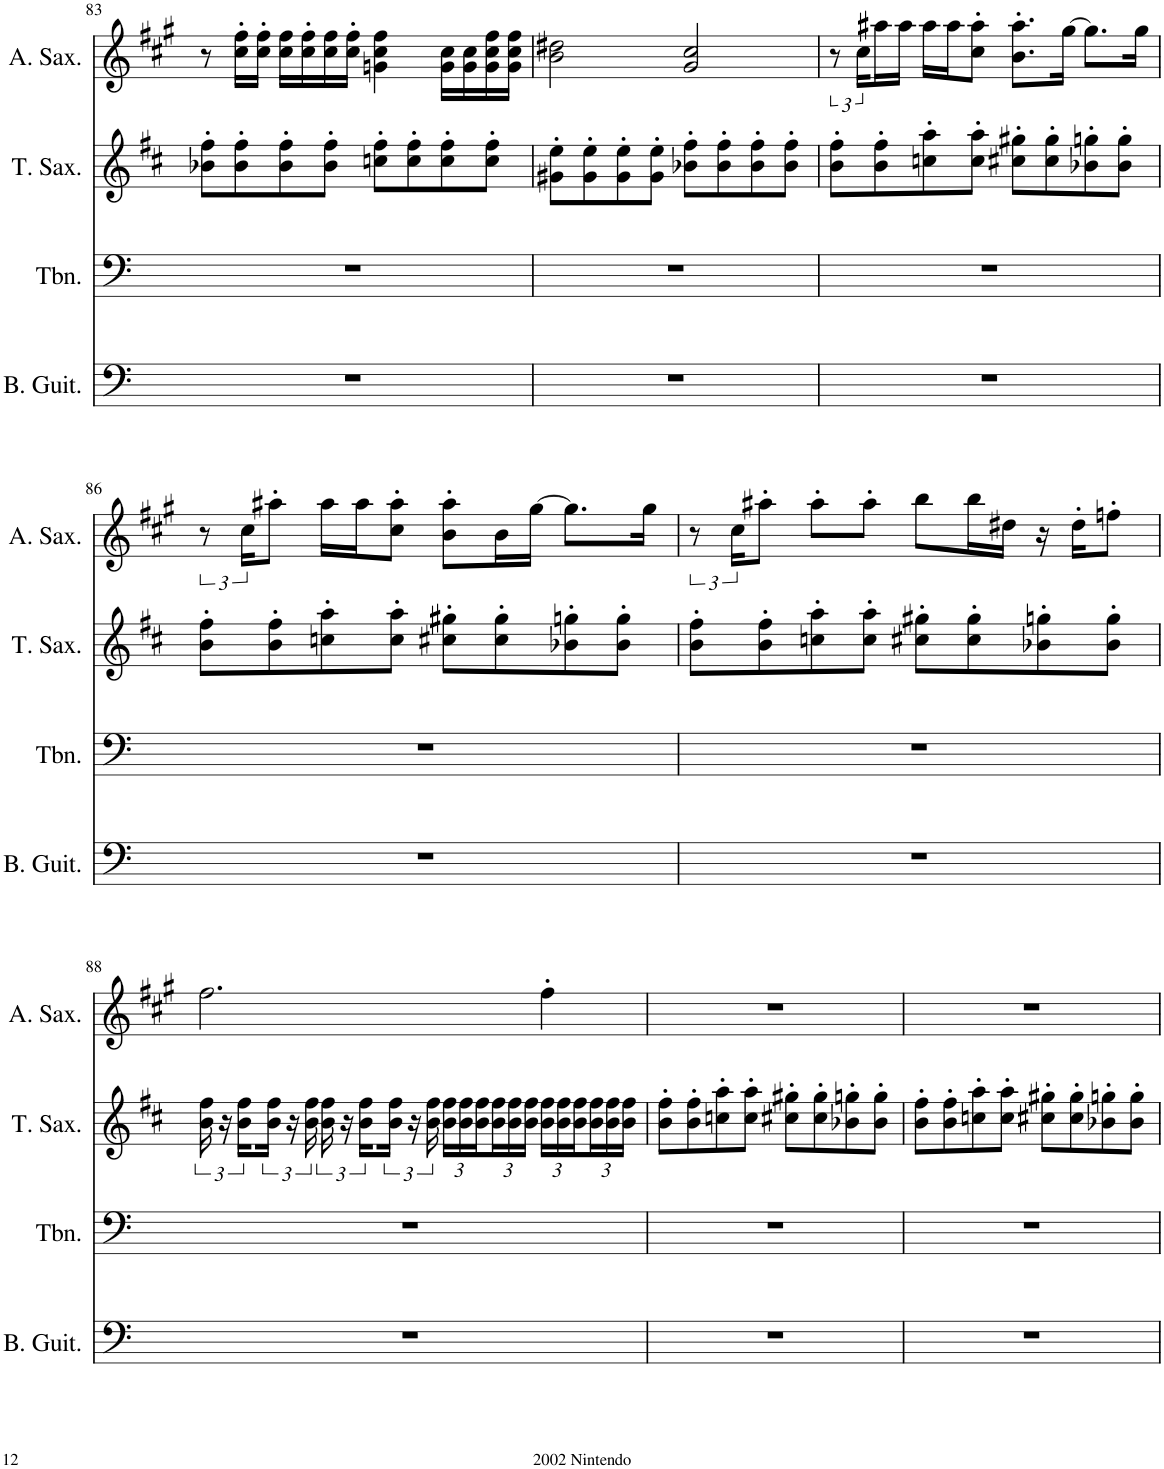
**kern	**kern	**kern	**kern
*part4	*part3	*part2	*part1
*staff4	*staff3	*staff2	*staff1
*I"Bass Guitar	*I"Trombone	*I"Tenor Saxophone	*I"Alto Saxophone
*I'B. Guit.	*I'Tbn.	*I'T. Sax.	*I'A. Sax.
!!LO:PB:g=z
*clefF4	*clefF4	*clefG2	*clefG2
*Trd7c12	*	*Trd8c14	*Trd5c9
*k[]	*k[]	*k[f#c#]	*k[f#c#g#]
*M4/4	*M4/4	*M4/4	*M4/4
=83	=83	=83	=83
1r	1r	8b-X\' 8ff#\'L	8r
.	.	8b-\' 8ff#\'	16cc#\' 16ff#\'LL
.	.	.	16cc#\' 16ff#\'JJ
.	.	8b-\' 8ff#\'	16cc#\ 16ff#\LL
.	.	.	16cc#\' 16ff#\'
.	.	8b-\' 8ff#\'J	16cc#\ 16ff#\
.	.	.	16cc#\' 16ff#\'JJ
.	.	8ccn\' 8ff#\'L	4gn\ 4cc#\ 4ff#\
.	.	8cc\' 8ff#\'	.
.	.	8cc\' 8ff#\'	16g\ 16cc#\LL
.	.	.	16g\ 16cc#\
.	.	8cc\' 8ff#\'J	16g\ 16cc#\ 16ff#\
.	.	.	16g\ 16cc#\ 16ff#\JJ
=84	=84	=84	=84
1r	1r	8g#X\' 8ee\'L	2b\ 2dd#X\
.	.	8g#\' 8ee\'	.
.	.	8g#\' 8ee\'	.
.	.	8g#\' 8ee\'J	.
.	.	8b-X\' 8ff#\'L	2g#/ 2cc#/
.	.	8b-\' 8ff#\'	.
.	.	8b-\' 8ff#\'	.
.	.	8b-\' 8ff#\'J	.
=85	=85	=85	=85
1r	1r	8b\' 8ff#\'L	12r
.	.	.	24cc#\LL
.	.	8b\' 8ff#\'	16aa#X\
.	.	.	16aa#\JJ
.	.	8ccn\' 8aa\'	16aa#\LL
.	.	.	16aa#\J
.	.	8cc\' 8aa\'J	8cc#\' 8aa#\'J
.	.	8cc#X\' 8gg#X\'L	8.b\' 8.aa#\'L
.	.	8cc#\' 8gg#\'	.
.	.	.	[16gg#\Jk
.	.	8b-X\' 8ggn\'	8.gg#\L]
.	.	8b-\' 8gg\'J	.
.	.	.	16gg#\Jk
!!LO:LB:g=z
=86	=86	=86	=86
1r	1r	8b\' 8ff#\'L	12r
.	.	.	24cc#\KL
.	.	8b\' 8ff#\'	8aa#X'\J
.	.	8ccn\' 8aa\'	16aa#\LL
.	.	.	16aa#\J
.	.	8cc\' 8aa\'J	8cc#\' 8aa#\'J
.	.	8cc#X\' 8gg#X\'L	8b\' 8aa#\'L
.	.	8cc#\' 8gg#\'	16b\L
.	.	.	[16gg#\JJ
.	.	8b-X\' 8ggn\'	8.gg#\L]
.	.	8b-\' 8gg\'J	.
.	.	.	16gg#\Jk
=87	=87	=87	=87
1r	1r	8b\' 8ff#\'L	12r
.	.	.	24cc#\KL
.	.	8b\' 8ff#\'	8aa#X'\J
.	.	8ccn\' 8aa\'	8aa#'\L
.	.	8cc\' 8aa\'J	8aa#'\J
.	.	8cc#X\' 8gg#X\'L	8bb\L
.	.	8cc#\' 8gg#\'	16bb\L
.	.	.	16dd#X\JJ
.	.	8b-X\' 8ggn\'	16r
.	.	.	16dd#'\KL
.	.	8b-\' 8gg\'J	8ffn'\J
!!LO:LB:g=z
=88	=88	=88	=88
1r	1r	24b\ 24ff#\	2.ff#\
.	.	24r	.
.	.	24b\ 24ff#\LL	.
.	.	24b\ 24ff#\JJ	.
.	.	24r	.
.	.	24b\ 24ff#\	.
.	.	24b\ 24ff#\	.
.	.	24r	.
.	.	24b\ 24ff#\LL	.
.	.	24b\ 24ff#\JJ	.
.	.	24r	.
.	.	24b\ 24ff#\	.
*	*	*Xbrackettup	*
.	.	24b\ 24ff#\LL	.
.	.	24b\ 24ff#\	.
.	.	24b\ 24ff#\	.
.	.	24b\ 24ff#\	.
.	.	24b\ 24ff#\	.
.	.	24b\ 24ff#\JJ	.
.	.	24b\ 24ff#\LL	4ff#'\
.	.	24b\ 24ff#\	.
.	.	24b\ 24ff#\	.
.	.	24b\ 24ff#\	.
.	.	24b\ 24ff#\	.
.	.	24b\ 24ff#\JJ	.
=89	=89	=89	=89
1r	1r	8b\' 8ff#\'L	1r
.	.	8b\' 8ff#\'	.
.	.	8ccn\' 8aa\'	.
.	.	8cc\' 8aa\'J	.
.	.	8cc#X\' 8gg#X\'L	.
.	.	8cc#\' 8gg#\'	.
.	.	8b-X\' 8ggn\'	.
.	.	8b-\' 8gg\'J	.
=90	=90	=90	=90
1r	1r	8b\' 8ff#\'L	1r
.	.	8b\' 8ff#\'	.
.	.	8ccn\' 8aa\'	.
.	.	8cc\' 8aa\'J	.
.	.	8cc#X\' 8gg#X\'L	.
.	.	8cc#\' 8gg#\'	.
.	.	8b-X\' 8ggn\'	.
.	.	8b-\' 8gg\'J	.
=	=	=	=
*-	*-	*-	*-
